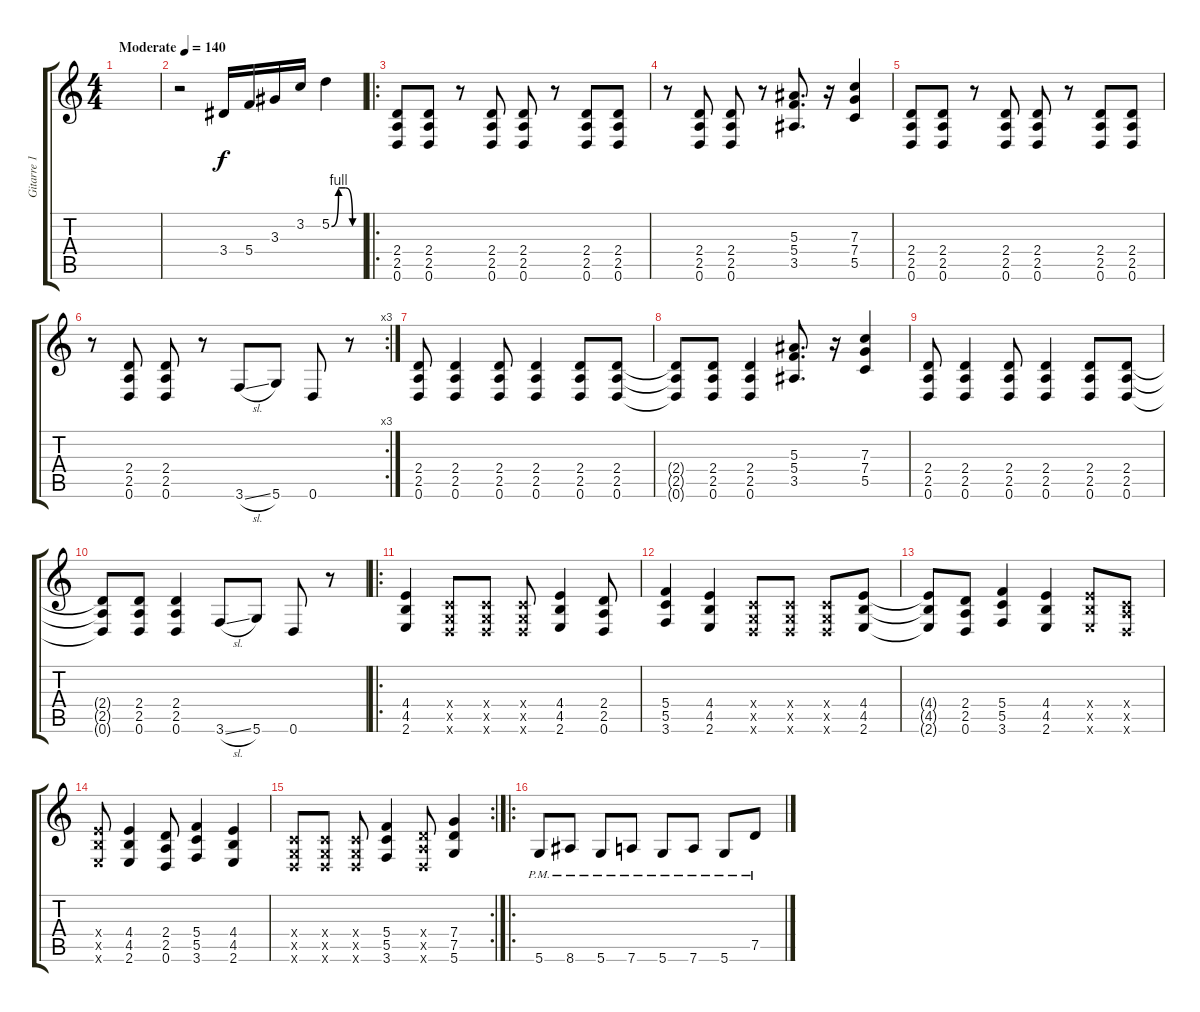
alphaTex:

\track ("Gitarre 1" "Gitarre 1") {instrument overdrivenguitar}
\staff {score tabs}
\tuning (D4 A3 F3 C3 G2 D2) {hide}
\ts (4 4)
\tempo (140 "Moderate")
\clef g2
\ks c
|
r.2 3.4.16 5.4.16 3.3.16 3.2.16 5.2{be (custom 0 0 15 4 30 4 45 0 60 0)}.4 |
\ro
(2.4 2.5 0.6).8 (2.4 2.5 0.6).8 r.8 (2.4 2.5 0.6).8 (2.4 2.5 0.6).8 r.8 (2.4 2.5 0.6).8 (2.4 2.5 0.6).8 |
r.8 (2.4 2.5 0.6).8 (2.4 2.5 0.6).8 r.8 (5.3 5.4 3.5).8{d} r.16 (7.3 7.4 5.5).4 |
(2.4 2.5 0.6).8 (2.4 2.5 0.6).8 r.8 (2.4 2.5 0.6).8 (2.4 2.5 0.6).8 r.8 (2.4 2.5 0.6).8 (2.4 2.5 0.6).8 |
\rc 3
r.8 (2.4 2.5 0.6).8 (2.4 2.5 0.6).8 r.8 3.6{sl}.8 5.6.8 0.6.8 r.8 |
(2.4 2.5 0.6).8 (2.4 2.5 0.6).4 (2.4 2.5 0.6).8 (2.4 2.5 0.6).4 (2.4 2.5 0.6).8 (2.4 2.5 0.6).8 |
(2.4{t} 2.5{t} 0.6{t}).8 (2.4 2.5 0.6).8 (2.4 2.5 0.6).4 (5.3 5.4 3.5).8{d} r.16 (7.3 7.4 5.5).4 |
(2.4 2.5 0.6).8 (2.4 2.5 0.6).4 (2.4 2.5 0.6).8 (2.4 2.5 0.6).4 (2.4 2.5 0.6).8 (2.4 2.5 0.6).8 |
(2.4{t} 2.5{t} 0.6{t}).8 (2.4 2.5 0.6).8 (2.4 2.5 0.6).4 3.6{sl}.8 5.6.8 0.6.8 r.8 |
\ro
(4.4 4.5 2.6).4 (0.4{x} 0.5{x} 0.6{x}).8 (0.4{x} 0.5{x} 0.6{x}).8 (0.4{x} 0.5{x} 0.6{x}).8 (4.4 4.5 2.6).4 (2.4 2.5 0.6).8 |
(5.4 5.5 3.6).4 (4.4 4.5 2.6).4 (0.4{x} 0.5{x} 0.6{x}).8 (0.4{x} 0.5{x} 0.6{x}).8 (0.4{x} 0.5{x} 0.6{x}).8 (4.4 4.5 2.6).8 |
(4.4{t} 4.5{t} 2.6{t}).8 (2.4 2.5 0.6).8 (5.4 5.5 3.6).4 (4.4 4.5 2.6).4 (4.4{x} 4.5{x} 2.6{x}).8 (0.4{x} 2.5{x} 0.6{x}).8 |
(4.4{x} 4.5{x} 2.6{x}).8 (4.4 4.5 2.6).4 (2.4 2.5 0.6).8 (5.4 5.5 3.6).4 (4.4 4.5 2.6).4 |
\rc 2
(0.4{x} 0.5{x} 0.6{x}).8 (0.4{x} 0.5{x} 0.6{x}).8 (0.4{x} 0.5{x} 0.6{x}).8 (5.4 5.5 3.6).4 (2.4{x} 2.5{x} 0.6{x}).8 (7.4 7.5 5.6).4 |
\ro
5.6{pm}.8 8.6{pm}.8 5.6{pm}.8 7.6{pm}.8 5.6{pm}.8 7.6{pm}.8 5.6{pm}.8 7.5{pm}.8
